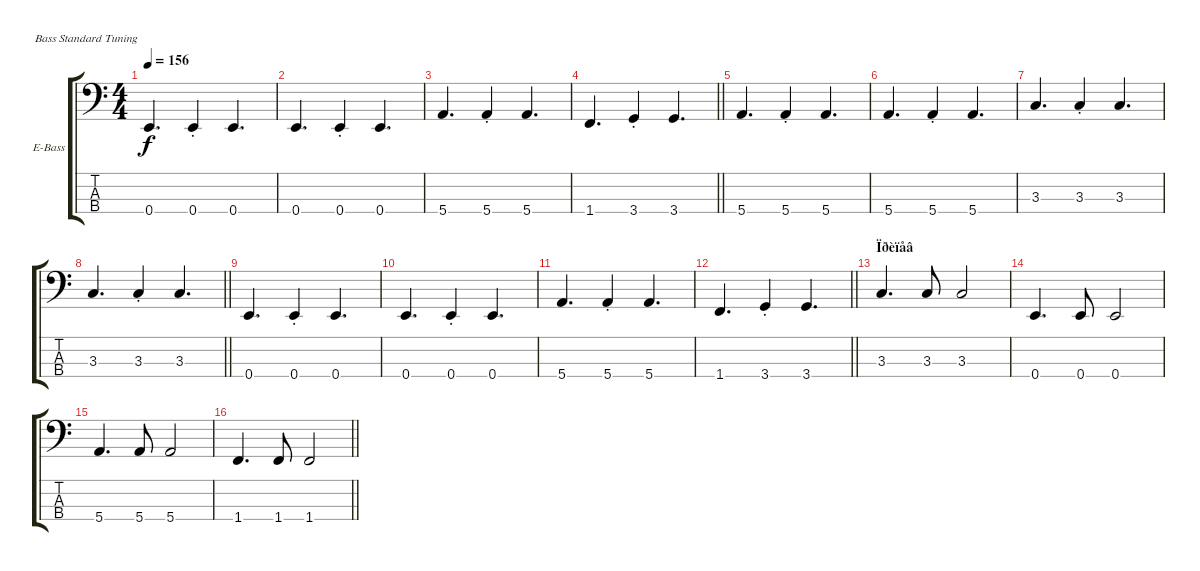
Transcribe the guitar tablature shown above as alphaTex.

\bracketExtendMode groupsimilarinstruments
\firstSystemTrackNameOrientation horizontal
\otherSystemsTrackNameOrientation horizontal
\track ("Áàñ-ãèòàðà" "E-Bass") {instrument electricbassfinger}
\staff {score tabs}
\tuning (G2 D2 A1 E1)
\ts (4 4)
\tempo 156
\clef f4
\ks c
0.4.4{d dy f} 0.4{st}.4 0.4.4{d} |
0.4.4{d} 0.4{st}.4 0.4.4{d} |
5.4.4{d} 5.4{st}.4 5.4.4{d} |
\barLineRight lightlight
1.4.4{d} 3.4{st}.4 3.4.4{d} |
5.4.4{d} 5.4{st}.4 5.4.4{d} |
5.4.4{d} 5.4{st}.4 5.4.4{d} |
3.3.4{d} 3.3{st}.4 3.3.4{d} |
\barLineRight lightlight
3.3.4{d} 3.3{st}.4 3.3.4{d} |
0.4.4{d} 0.4{st}.4 0.4.4{d} |
0.4.4{d} 0.4{st}.4 0.4.4{d} |
5.4.4{d} 5.4{st}.4 5.4.4{d} |
\barLineRight lightlight
1.4.4{d} 3.4{st}.4 3.4.4{d} |
\section ("" "Ïðèïåâ")
3.3.4{d} 3.3.8 3.3.2 |
0.4.4{d} 0.4.8 0.4.2 |
5.4.4{d} 5.4.8 5.4.2 |
\barLineRight lightlight
1.4.4{d} 1.4.8 1.4.2
